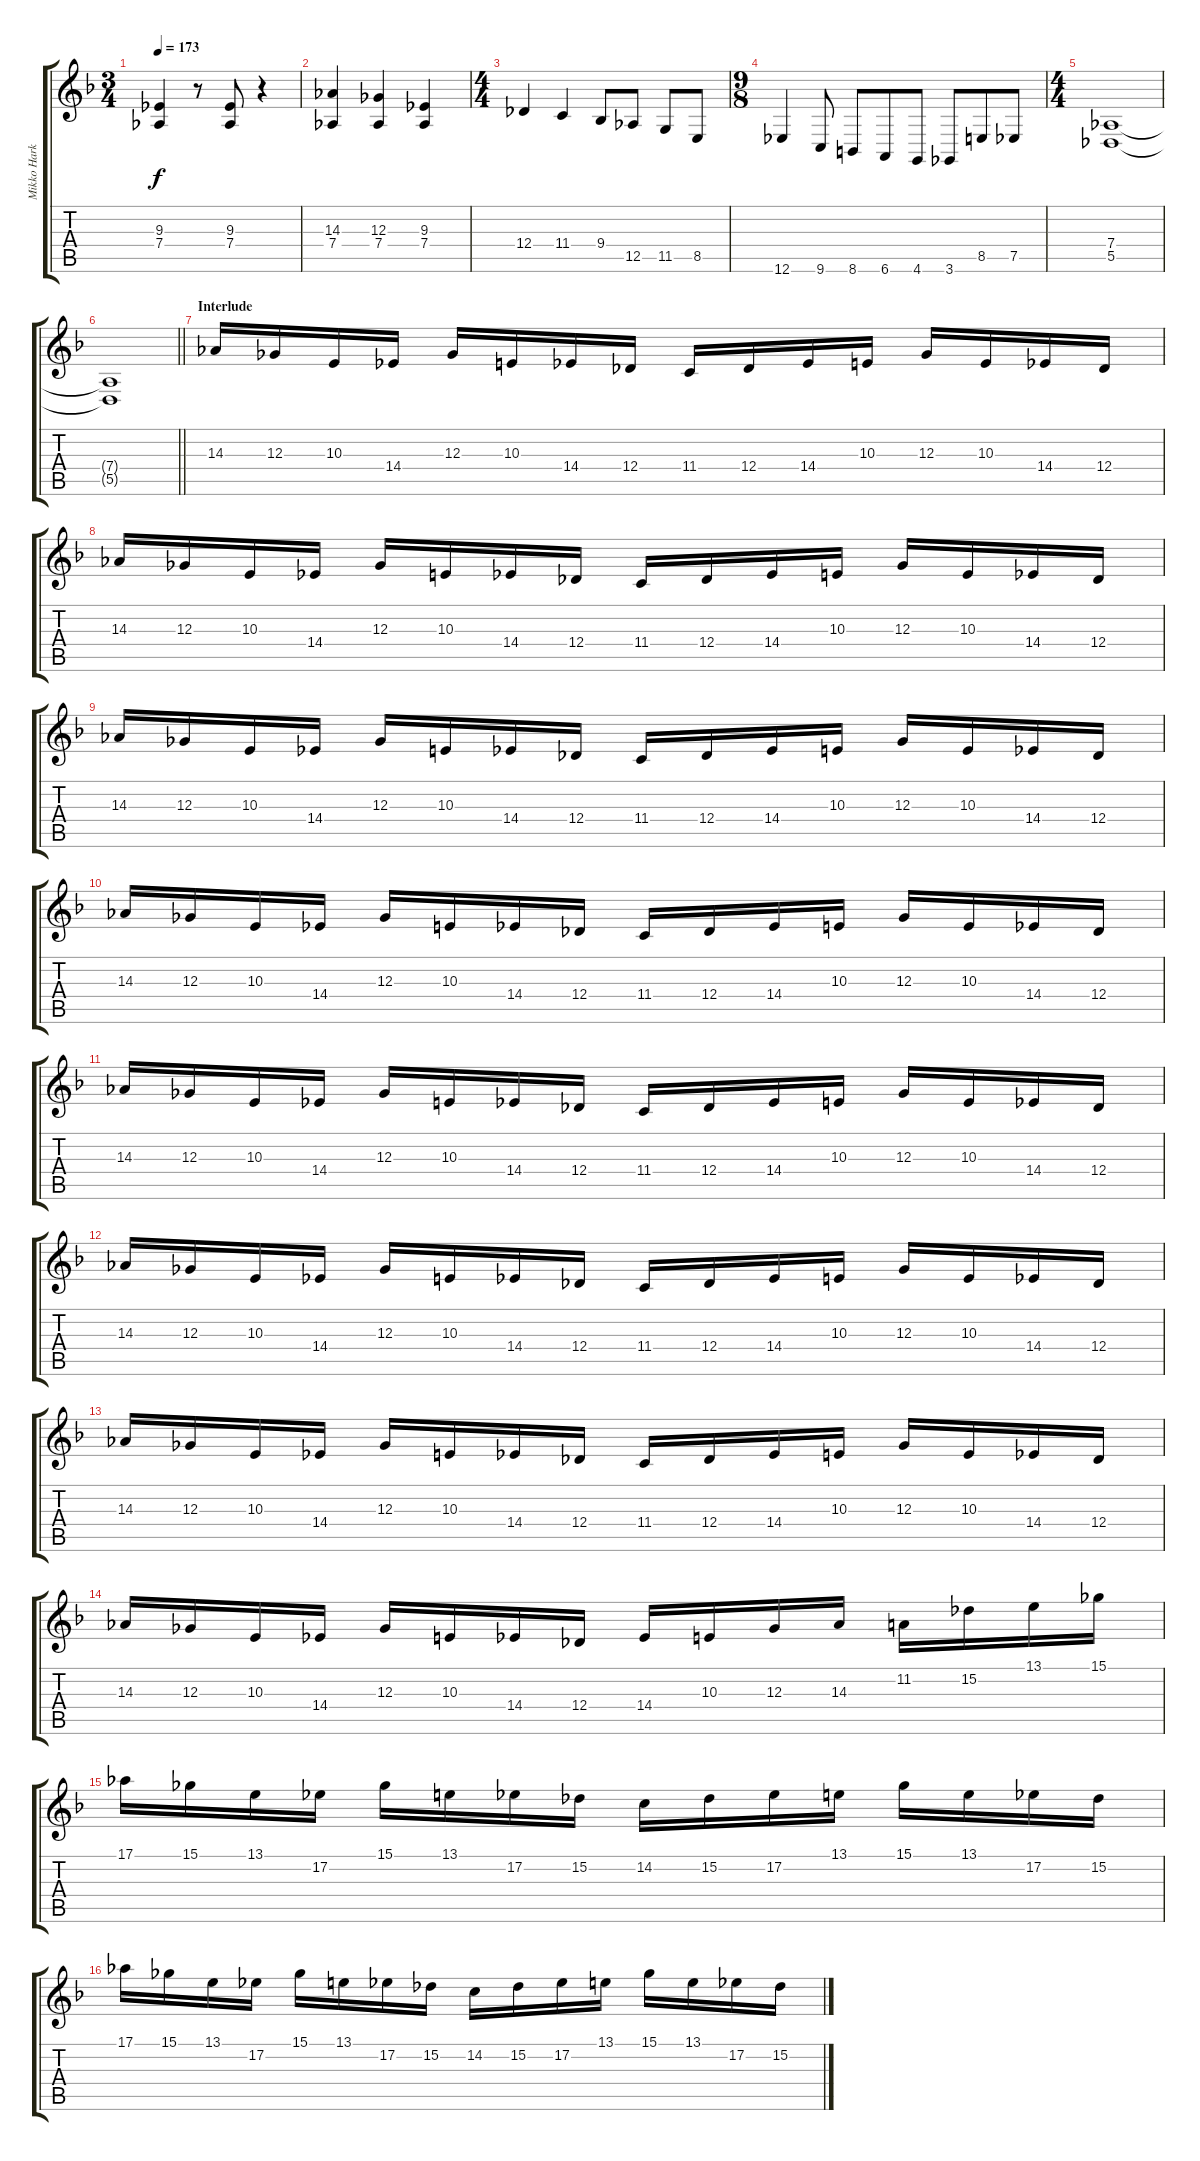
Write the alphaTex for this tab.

\track ("Mikko Harkin - Keyboard I" "Mikko Hark") {instrument lead2sawtooth}
\staff {score tabs}
\tuning (Eb4 Bb3 Gb3 Db3 Ab2 Eb2) {hide}
\ts (3 4)
\tempo 173
\clef g2
\ks dminor
(9.3 7.4).4{dy f} r.8 (9.3 7.4).8 r.4 |
(14.3 7.4).4 (12.3 7.4).4 (9.3 7.4).4 |
\ts (4 4)
12.4.4 11.4.4 9.4.8 12.5.8 11.5.8 8.5.8 |
\ts (9 8)
12.6.4 9.6.8 8.6.8 6.6.8 4.6.8 3.6.8 8.5.8 7.5.8 |
\ts (4 4)
(7.4 5.5).1 |
\barLineRight lightlight
(7.4{t} 5.5{t}).1 |
\section ("" "Interlude")
14.3.16{instrument lead2sawtooth} 12.3.16 10.3.16 14.4.16 12.3.16 10.3.16 14.4.16 12.4.16 11.4.16 12.4.16 14.4.16 10.3.16 12.3.16 10.3.16 14.4.16 12.4.16 |
14.3.16 12.3.16 10.3.16 14.4.16 12.3.16 10.3.16 14.4.16 12.4.16 11.4.16 12.4.16 14.4.16 10.3.16 12.3.16 10.3.16 14.4.16 12.4.16 |
14.3.16 12.3.16 10.3.16 14.4.16 12.3.16 10.3.16 14.4.16 12.4.16 11.4.16 12.4.16 14.4.16 10.3.16 12.3.16 10.3.16 14.4.16 12.4.16 |
14.3.16 12.3.16 10.3.16 14.4.16 12.3.16 10.3.16 14.4.16 12.4.16 11.4.16 12.4.16 14.4.16 10.3.16 12.3.16 10.3.16 14.4.16 12.4.16 |
14.3.16 12.3.16 10.3.16 14.4.16 12.3.16 10.3.16 14.4.16 12.4.16 11.4.16 12.4.16 14.4.16 10.3.16 12.3.16 10.3.16 14.4.16 12.4.16 |
14.3.16 12.3.16 10.3.16 14.4.16 12.3.16 10.3.16 14.4.16 12.4.16 11.4.16 12.4.16 14.4.16 10.3.16 12.3.16 10.3.16 14.4.16 12.4.16 |
14.3.16 12.3.16 10.3.16 14.4.16 12.3.16 10.3.16 14.4.16 12.4.16 11.4.16 12.4.16 14.4.16 10.3.16 12.3.16 10.3.16 14.4.16 12.4.16 |
14.3.16 12.3.16 10.3.16 14.4.16 12.3.16 10.3.16 14.4.16 12.4.16 14.4.16 10.3.16 12.3.16 14.3.16 11.2.16 15.2.16 13.1.16 15.1.16 |
17.1.16 15.1.16 13.1.16 17.2.16 15.1.16 13.1.16 17.2.16 15.2.16 14.2.16 15.2.16 17.2.16 13.1.16 15.1.16 13.1.16 17.2.16 15.2.16 |
17.1.16 15.1.16 13.1.16 17.2.16 15.1.16 13.1.16 17.2.16 15.2.16 14.2.16 15.2.16 17.2.16 13.1.16 15.1.16 13.1.16 17.2.16 15.2.16
